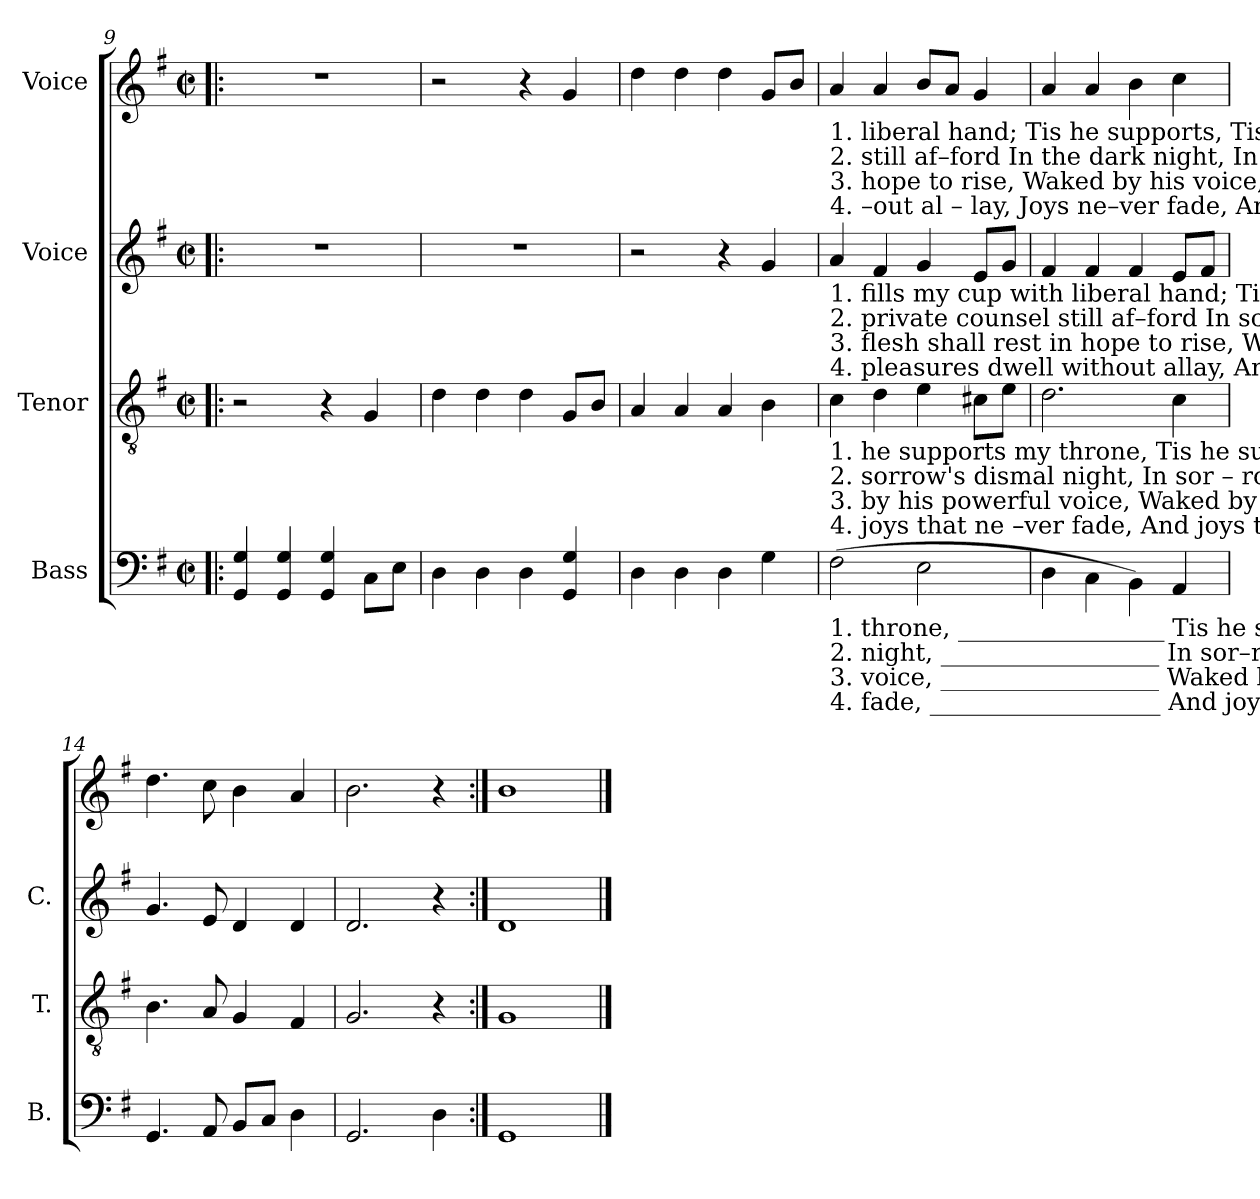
**kern	**kern	**kern	**kern
*part4	*part3	*part2	*part1
*staff4	*staff3	*staff2	*staff1
*I"Bass	*I"Tenor	*I"Voice	*I"Voice
*I'B.	*I'T.	*I'C.	*
*clefF4	*clefGv2	*clefG2	*clefG2
*k[f#]	*k[f#]	*k[f#]	*k[f#]
*M2/2	*M2/2	*M2/2	*M2/2
*met(c|)	*met(c|)	*met(c|)	*met(c|)
=9!|:	=9!|:	=9!|:	=9!|:
4GG/ 4G/	2r	1r	1r
4GG/ 4G/	.	.	.
4GG/ 4G/	4r	.	.
8C\L	4G/	.	.
8E\J	.	.	.
=10	=10	=10	=10
4D\	4d\	1r	2r
4D\	4d\	.	.
4D\	4d\	.	4r
4GG/ 4G/	8G/L	.	4g/
.	8B/J	.	.
=11	=11	=11	=11
4D\	4A/	2r	4dd\
4D\	4A/	.	4dd\
4D\	4A/	4r	4dd\
4G\	4B\	4g/	8g/L
.	.	.	8b/J
!!LO:LB:g=z
=12	=12	=12	=12
!	!	!	!LO:TX:b:t=1. liberal  hand;  Tis    he supports, Tis   he     supports   my  throne.
!	!	!	!LO:TX:b:t=2. still   af–ford   In the dark night,  In  sor – row's  dis–mal   night.
!	!	!	!LO:TX:b:t=3. hope to rise, Waked by his voice, Waked by his powerful voice.
!	!	!	!LO:TX:b:t=4. –out al – lay,  Joys  ne–ver  fade, And  joys  that  ne – ver   fade.
!	!	!LO:TX:b:t=1. fills my cup with liberal hand;   Tis     he   supports   my  throne.	!
!	!	!LO:TX:b:t=2. private  counsel   still  af–ford     In     sor–row's   dis–mal   night.	!
!	!	!LO:TX:b:t=3. flesh shall  rest in hope to rise, Waked  by   his    powerful  voice.	!
!	!	!LO:TX:b:t=4. pleasures  dwell  without allay,  And   joys   that   ne – ver   fade.	!
!	!LO:TX:b:t=1. he  supports  my  throne,          Tis      he    supports     my  throne.	!	!
!	!LO:TX:b:t=2. sorrow's  dismal   night,             In       sor – row's  dis–mal   night.	!	!
!	!LO:TX:b:t=3. by  his  powerful  voice,         Waked   by    his   powerful   voice.	!	!
!	!LO:TX:b:t=4. joys  that  ne –ver  fade,            And   joys   that   ne – ver    fade.	!	!
!LO:TX:b:t=1. throne, _________________  Tis     he    supports   my throne.  He	!	!	!
!LO:TX:b:t=2. night, __________________    In     sor–row's  dis–mal  night.  And	!	!	!
!LO:TX:b:t=3. voice, __________________  Waked by his  powerful  voice.   My	!	!	!
!LO:TX:b:t=4. fade, ___________________  And   joys  that  ne –ver   fade. Where	!	!	!
(2F#\	4c\	4a/	4a/
.	4d\	4f#/	4a/
2E\	4e\	4g/	8b/L
.	.	.	8a/J
.	8c#X\L	8e/L	4g/
.	8e\J	8g/J	.
=13	=13	=13	=13
4D\	2.d\	4f#/	4a/
4C\	.	4f#/	4a/
4BB\)	.	4f#/	4b\
4AA/	4c\	8e/L	4cc\
.	.	8f#/J	.
=14	=14	=14	=14
4.GG/	4.B\	4.g/	4.dd\
8AA/	8A/	8e/	8cc\
8BB/L	4G/	4d/	4b\
8C/J	.	.	.
4D\	4F#/	4d/	4a/
=15	=15	=15	=15
2.GG/	2.G/	2.d/	2.b\
4D\	4r	4r	4r
=16:|!	=16:|!	=16:|!	=16:|!
1GG	1G	1d	1b
==	==	==	==
*-	*-	*-	*-
